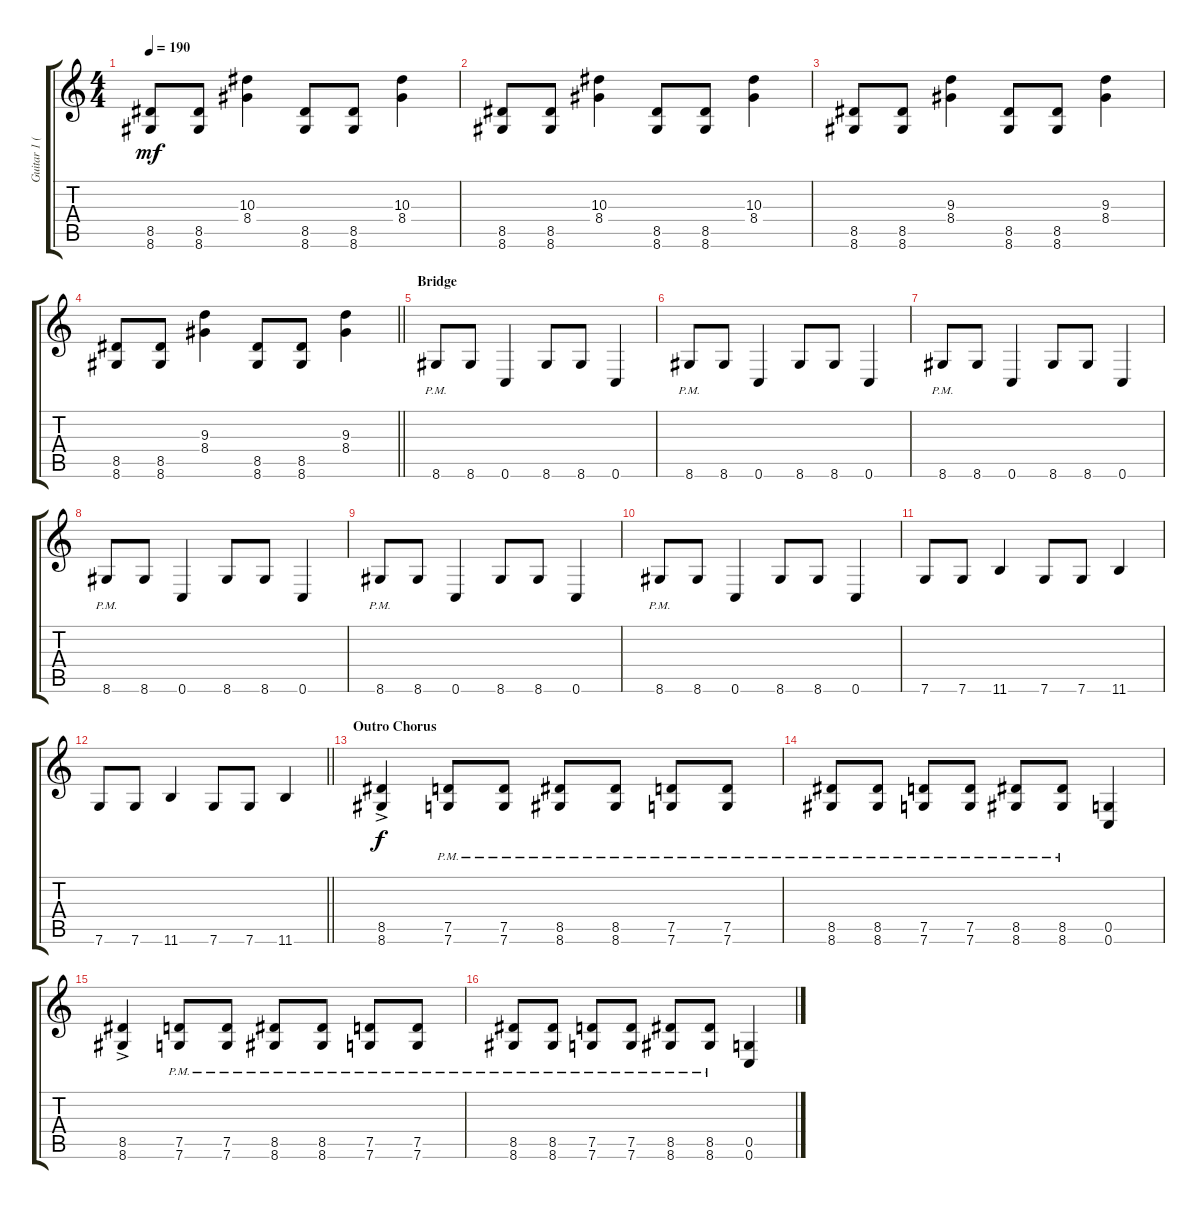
\track ("Guitar 1 (Dist)" "Guitar 1 (") {instrument distortionguitar}
\staff {score tabs}
\tuning (D4 A3 F3 C3 G2 C2) {hide}
\ts (4 4)
\tempo 190
\clef g2
\ks c
(8.5 8.6).8{dy mf} (8.5 8.6).8 (10.3 8.4).4 (8.5 8.6).8 (8.5 8.6).8 (10.3 8.4).4 |
(8.5 8.6).8 (8.5 8.6).8 (10.3 8.4).4 (8.5 8.6).8 (8.5 8.6).8 (10.3 8.4).4 |
(8.5 8.6).8 (8.5 8.6).8 (9.3 8.4).4 (8.5 8.6).8 (8.5 8.6).8 (9.3 8.4).4 |
\barLineRight lightlight
(8.5 8.6).8 (8.5 8.6).8 (9.3 8.4).4 (8.5 8.6).8 (8.5 8.6).8 (9.3 8.4).4 |
\section ("" "Bridge")
8.6{pm}.8 8.6.8 0.6.4 8.6.8 8.6.8 0.6.4 |
8.6{pm}.8 8.6.8 0.6.4 8.6.8 8.6.8 0.6.4 |
8.6{pm}.8 8.6.8 0.6.4 8.6.8 8.6.8 0.6.4 |
8.6{pm}.8 8.6.8 0.6.4 8.6.8 8.6.8 0.6.4 |
8.6{pm}.8 8.6.8 0.6.4 8.6.8 8.6.8 0.6.4 |
8.6{pm}.8 8.6.8 0.6.4 8.6.8 8.6.8 0.6.4 |
7.6.8 7.6.8 11.6.4 7.6.8 7.6.8 11.6.4 |
\barLineRight lightlight
7.6.8 7.6.8 11.6.4 7.6.8 7.6.8 11.6.4 |
\section ("" "Outro Chorus")
(8.5{ac} 8.6{ac}).4{dy f} (7.5{pm} 7.6{pm}).8 (7.5{pm} 7.6{pm}).8 (8.5{pm} 8.6{pm}).8 (8.5{pm} 8.6{pm}).8 (7.5{pm} 7.6{pm}).8 (7.5{pm} 7.6{pm}).8 |
(8.5{pm} 8.6{pm}).8 (8.5{pm} 8.6{pm}).8 (7.5{pm} 7.6{pm}).8 (7.5{pm} 7.6{pm}).8 (8.5{pm} 8.6{pm}).8 (8.5{pm} 8.6{pm}).8 (0.5 0.6).4 |
(8.5{ac} 8.6{ac}).4 (7.5{pm} 7.6{pm}).8 (7.5{pm} 7.6{pm}).8 (8.5{pm} 8.6{pm}).8 (8.5{pm} 8.6{pm}).8 (7.5{pm} 7.6{pm}).8 (7.5{pm} 7.6{pm}).8 |
(8.5{pm} 8.6{pm}).8 (8.5{pm} 8.6{pm}).8 (7.5{pm} 7.6{pm}).8 (7.5{pm} 7.6{pm}).8 (8.5{pm} 8.6{pm}).8 (8.5{pm} 8.6{pm}).8 (0.5 0.6).4
